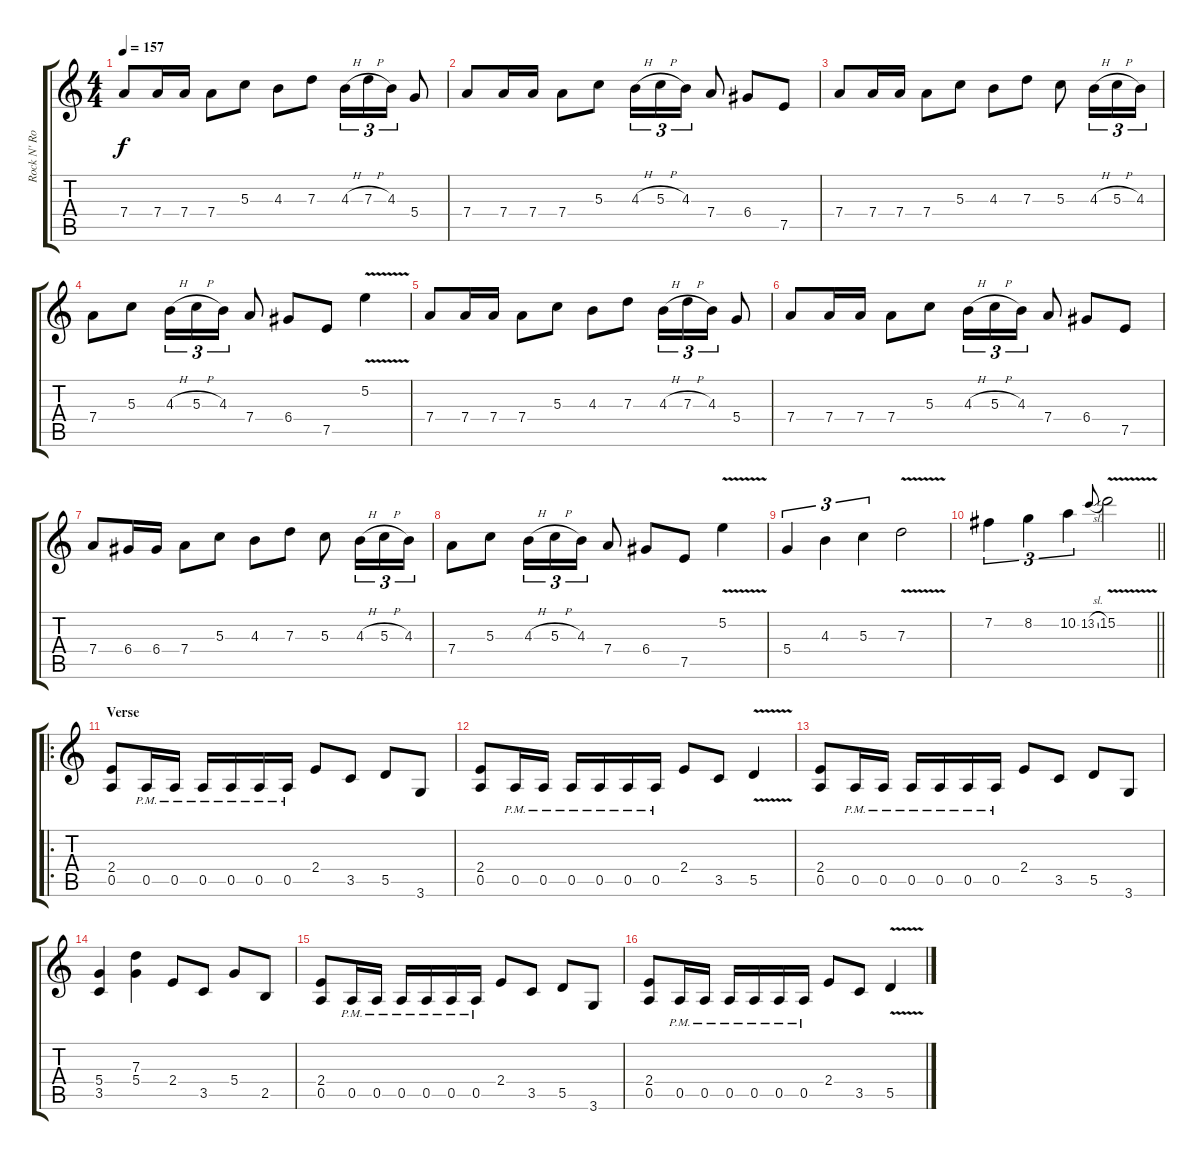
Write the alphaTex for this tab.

\track ("Rock N' Rolf" "Rock N' Ro") {instrument distortionguitar}
\staff {score tabs}
\tuning (E4 B3 G3 D3 A2 E2) {hide}
\ts (4 4)
\tempo 157
\clef g2
\ks c
7.4.8{dy f instrument distortionguitar} 7.4.16 7.4.16 7.4.8 5.3.8 4.3.8 7.3.8 4.3{h}.16{tu (3 2)} 7.3{h}.16{tu (3 2)} 4.3.16{tu (3 2)} 5.4.8 |
7.4.8 7.4.16 7.4.16 7.4.8 5.3.8 4.3{h}.16{tu (3 2)} 5.3{h}.16{tu (3 2)} 4.3.16{tu (3 2)} 7.4.8 6.4.8 7.5.8 |
7.4.8 7.4.16 7.4.16 7.4.8 5.3.8 4.3.8 7.3.8 5.3.8 4.3{h}.16{tu (3 2)} 5.3{h}.16{tu (3 2)} 4.3.16{tu (3 2)} |
7.4.8 5.3.8 4.3{h}.16{tu (3 2)} 5.3{h}.16{tu (3 2)} 4.3.16{tu (3 2)} 7.4.8 6.4.8 7.5.8 5.2{v}.4 |
7.4.8 7.4.16 7.4.16 7.4.8 5.3.8 4.3.8 7.3.8 4.3{h}.16{tu (3 2)} 7.3{h}.16{tu (3 2)} 4.3.16{tu (3 2)} 5.4.8 |
7.4.8 7.4.16 7.4.16 7.4.8 5.3.8 4.3{h}.16{tu (3 2)} 5.3{h}.16{tu (3 2)} 4.3.16{tu (3 2)} 7.4.8 6.4.8 7.5.8 |
7.4.8 6.4.16 6.4.16 7.4.8 5.3.8 4.3.8 7.3.8 5.3.8 4.3{h}.16{tu (3 2)} 5.3{h}.16{tu (3 2)} 4.3.16{tu (3 2)} |
7.4.8 5.3.8 4.3{h}.16{tu (3 2)} 5.3{h}.16{tu (3 2)} 4.3.16{tu (3 2)} 7.4.8 6.4.8 7.5.8 5.2{v}.4 |
5.4.4{tu (3 2)} 4.3.4{tu (3 2)} 5.3.4{tu (3 2)} 7.3{v}.2 |
\barLineRight lightlight
7.2.4{tu (3 2)} 8.2.4{tu (3 2)} 10.2.4{tu (3 2)} 13.2{sl}.8{gr onbeat} 15.2{v}.2 |
\ro
\section ("" "Verse")
(2.4 0.5).8 0.5{pm}.16 0.5{pm}.16 0.5{pm}.16 0.5{pm}.16 0.5{pm}.16 0.5{pm}.16 2.4.8 3.5.8 5.5.8 3.6.8 |
(2.4 0.5).8 0.5{pm}.16 0.5{pm}.16 0.5{pm}.16 0.5{pm}.16 0.5{pm}.16 0.5{pm}.16 2.4.8 3.5.8 5.5{v}.4 |
(2.4 0.5).8 0.5{pm}.16 0.5{pm}.16 0.5{pm}.16 0.5{pm}.16 0.5{pm}.16 0.5{pm}.16 2.4.8 3.5.8 5.5.8 3.6.8 |
(5.4 3.5).4 (7.3 5.4).4 2.4.8 3.5.8 5.4.8 2.5.8 |
(2.4 0.5).8 0.5{pm}.16 0.5{pm}.16 0.5{pm}.16 0.5{pm}.16 0.5{pm}.16 0.5{pm}.16 2.4.8 3.5.8 5.5.8 3.6.8 |
(2.4 0.5).8 0.5{pm}.16 0.5{pm}.16 0.5{pm}.16 0.5{pm}.16 0.5{pm}.16 0.5{pm}.16 2.4.8 3.5.8 5.5{v}.4
